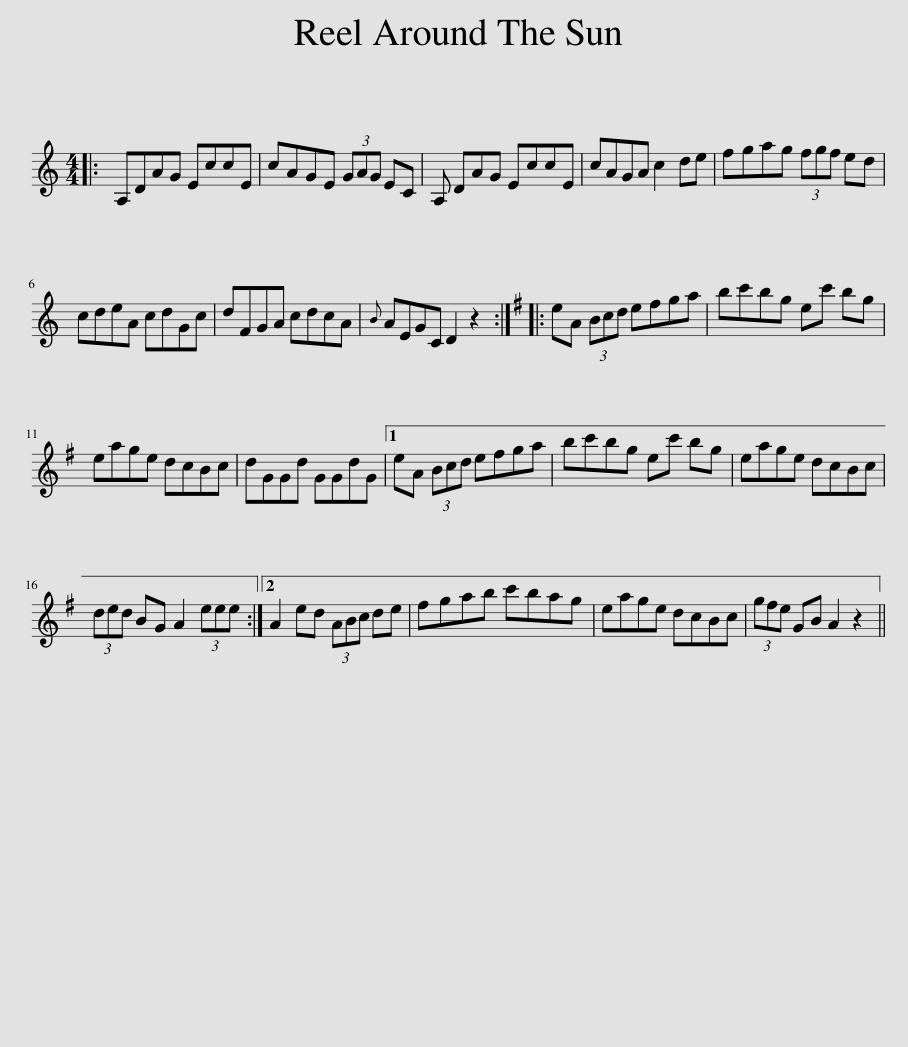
X:1
L:1/8
M:4/4
I:linebreak $
K:C
V:1 treble
V:1
|: A,DAG EccE | cAGE (3GAG EC | A, DAG EccE | cAGA c2 de | fgag (3fgf ed |$ %5
 cdeA cdGc | dFGA cdcA |{B} AEGC D2 z2 ::[K:G] eA (3Bcd efga | bc'bg ec' bg |$ %10
 eage dcBc | dGGd GGdG |1 eA (3Bcd efga | bc'bg ec' bg | eage dcBc |$ %15
 (3ded BG A2 (3eee :|2 A2 ed (3ABc de | fgab c'bag | eage dcBc | (3gfe GB A2 z2 || %20
